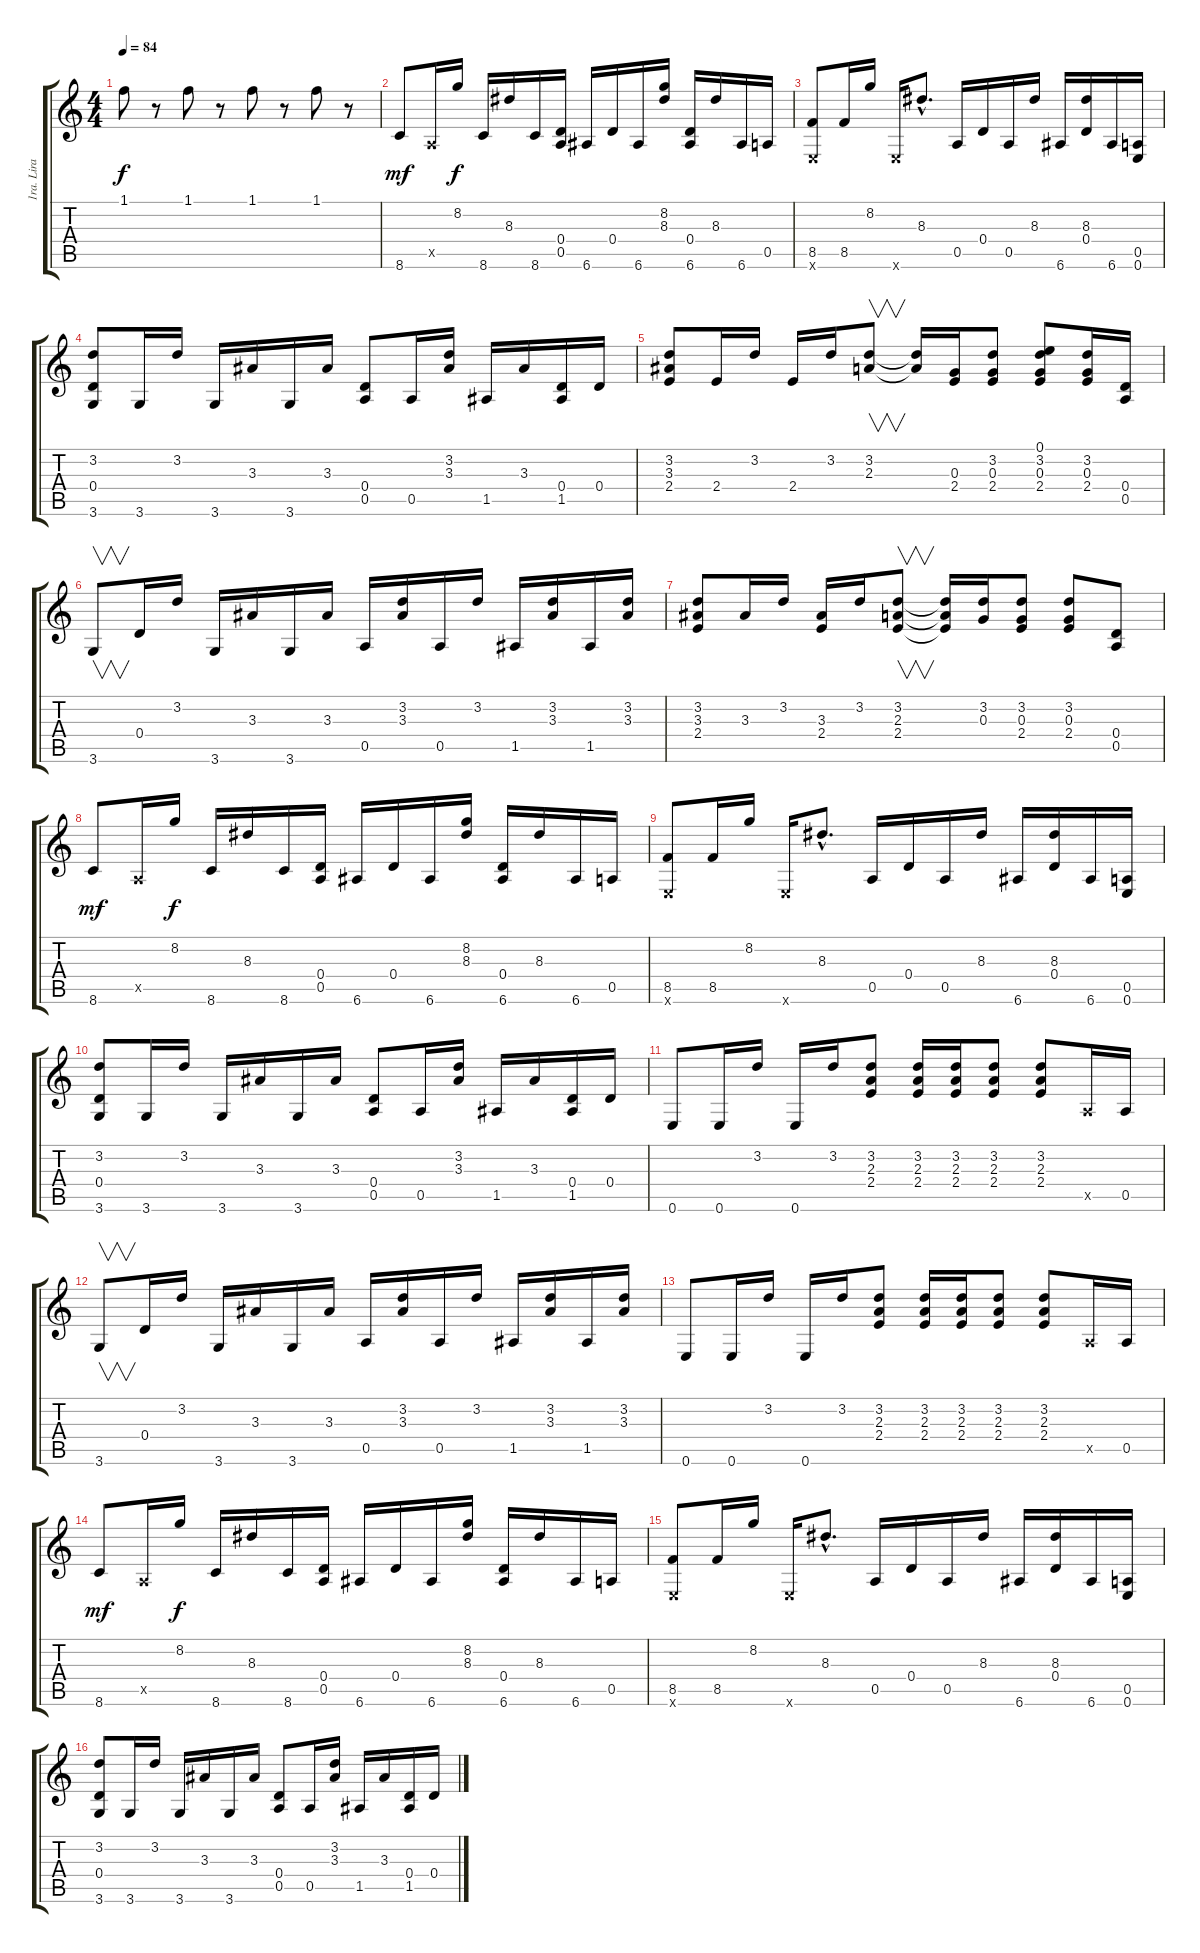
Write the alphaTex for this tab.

\track ("1ra. Lira" "1ra. Lira") {instrument acousticguitarsteel}
\staff {score tabs}
\tuning (E4 B3 G3 D3 A2 E2) {hide}
\ts (4 4)
\tempo 84
\clef g2
\ks c
1.1.8{dy f instrument ocarina} r.8 1.1.8{instrument ocarina} r.8 1.1.8{instrument ocarina} r.8 1.1.8{instrument ocarina} r.8 |
8.6.8{dy mf instrument acousticguitarsteel} 0.5{x}.16 8.2.16{dy f} 8.6.16 8.3.16 8.6.16 (0.4 0.5).16 6.6.16 0.4.16 6.6.16 (8.2 8.3).16 (0.4 6.6).16 8.3.16 6.6.16 0.5.16 |
(8.5 0.6{x}).8 8.5.16 8.2.16 0.6{x}.16 8.3{hac}.8{d} 0.5.16 0.4.16 0.5.16 8.3.16 6.6.16 (8.3 0.4).16 6.6.16 (0.5 0.6).16 |
(3.2 0.4 3.6).8 3.6.16 3.2.16 3.6.16 3.3.16 3.6.16 3.3.16 (0.4 0.5).8 0.5.16 (3.2 3.3).16 1.5.16 3.3.16 (0.4 1.5).16 0.4.16 |
(3.2 3.3 2.4).8 2.4.16 3.2.16 2.4.16 3.2.16 (3.2 2.3).8{v} (3.2{t} 2.3{t}).16 (0.3 2.4).16 (3.2 0.3 2.4).8 (0.1 3.2 0.3 2.4).8 (3.2 0.3 2.4).16 (0.4 0.5).16 |
3.6.8{v} 0.4.16 3.2.16 3.6.16 3.3.16 3.6.16 3.3.16 0.5.16 (3.2 3.3).16 0.5.16 3.2.16 1.5.16 (3.2 3.3).16 1.5.16 (3.2 3.3).16 |
(3.2 3.3 2.4).8 3.3.16 3.2.16 (3.3 2.4).16 3.2.16 (3.2 2.3 2.4).8{v} (3.2{t} 2.3{t} 2.4{t}).16 (3.2 0.3).16 (3.2 0.3 2.4).8 (3.2 0.3 2.4).8 (0.4 0.5).8 |
8.6.8{dy mf} 0.5{x}.16 8.2.16{dy f} 8.6.16 8.3.16 8.6.16 (0.4 0.5).16 6.6.16 0.4.16 6.6.16 (8.2 8.3).16 (0.4 6.6).16 8.3.16 6.6.16 0.5.16 |
(8.5 0.6{x}).8 8.5.16 8.2.16 0.6{x}.16 8.3{hac}.8{d} 0.5.16 0.4.16 0.5.16 8.3.16 6.6.16 (8.3 0.4).16 6.6.16 (0.5 0.6).16 |
(3.2 0.4 3.6).8 3.6.16 3.2.16 3.6.16 3.3.16 3.6.16 3.3.16 (0.4 0.5).8 0.5.16 (3.2 3.3).16 1.5.16 3.3.16 (0.4 1.5).16 0.4.16 |
0.6.8 0.6.16 3.2.16 0.6.16 3.2.16 (3.2 2.3 2.4).8 (3.2 2.3 2.4).16 (3.2 2.3 2.4).16 (3.2 2.3 2.4).8 (3.2 2.3 2.4).8 0.5{x}.16 0.5.16 |
3.6.8{v} 0.4.16 3.2.16 3.6.16 3.3.16 3.6.16 3.3.16 0.5.16 (3.2 3.3).16 0.5.16 3.2.16 1.5.16 (3.2 3.3).16 1.5.16 (3.2 3.3).16 |
0.6.8 0.6.16 3.2.16 0.6.16 3.2.16 (3.2 2.3 2.4).8 (3.2 2.3 2.4).16 (3.2 2.3 2.4).16 (3.2 2.3 2.4).8 (3.2 2.3 2.4).8 0.5{x}.16 0.5.16 |
8.6.8{dy mf} 0.5{x}.16 8.2.16{dy f} 8.6.16 8.3.16 8.6.16 (0.4 0.5).16 6.6.16 0.4.16 6.6.16 (8.2 8.3).16 (0.4 6.6).16 8.3.16 6.6.16 0.5.16 |
(8.5 0.6{x}).8 8.5.16 8.2.16 0.6{x}.16 8.3{hac}.8{d} 0.5.16 0.4.16 0.5.16 8.3.16 6.6.16 (8.3 0.4).16 6.6.16 (0.5 0.6).16 |
(3.2 0.4 3.6).8 3.6.16 3.2.16 3.6.16 3.3.16 3.6.16 3.3.16 (0.4 0.5).8 0.5.16 (3.2 3.3).16 1.5.16 3.3.16 (0.4 1.5).16 0.4.16
